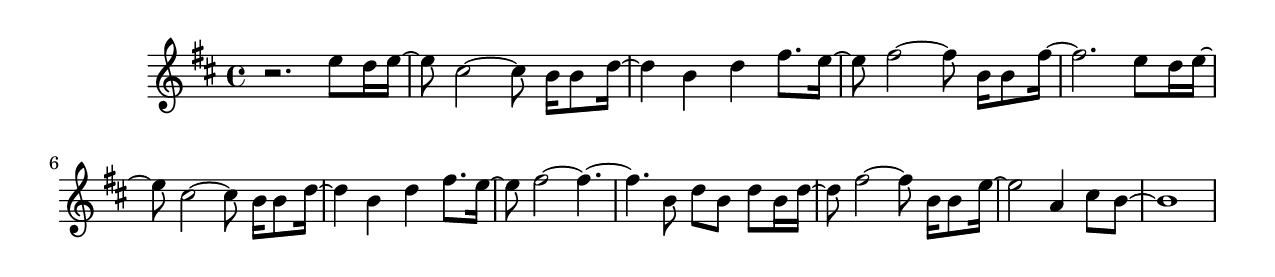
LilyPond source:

#(set-default-paper-size "letter")

<<

\new ChordNames {
    \set majorSevenSymbol = \markup { maj7 } 
    \set additionalPitchPrefix = #"add"
    \chordmode {
        s16*192
    }
}

\new Staff { 
    {
        \clef treble
        \key b \minor
        \time 4/4
        
        r2. e''8 d''16 e''16~ | e''8 cis''2~ cis''8 b'16 b'8 d''16~ | d''4 b'4 d''4 fis''8. e''16~ | e''8 fis''2~ fis''8 b'16 b'8 fis''16~ | fis''2. e''8 d''16 e''16~ | e''8 cis''2~ cis''8 b'16 b'8 d''16~ | d''4 b'4 d''4 fis''8. e''16~ | e''8 fis''2~ fis''4.~ | fis''4. b'8 d''8 b'8 d''8 b'16 d''16~ | d''8 fis''2~ fis''8 b'16 b'8 e''16~ | e''2 a'4 cis''8 b'8~ | b'1
    }
}

>>

\version "2.18.2"